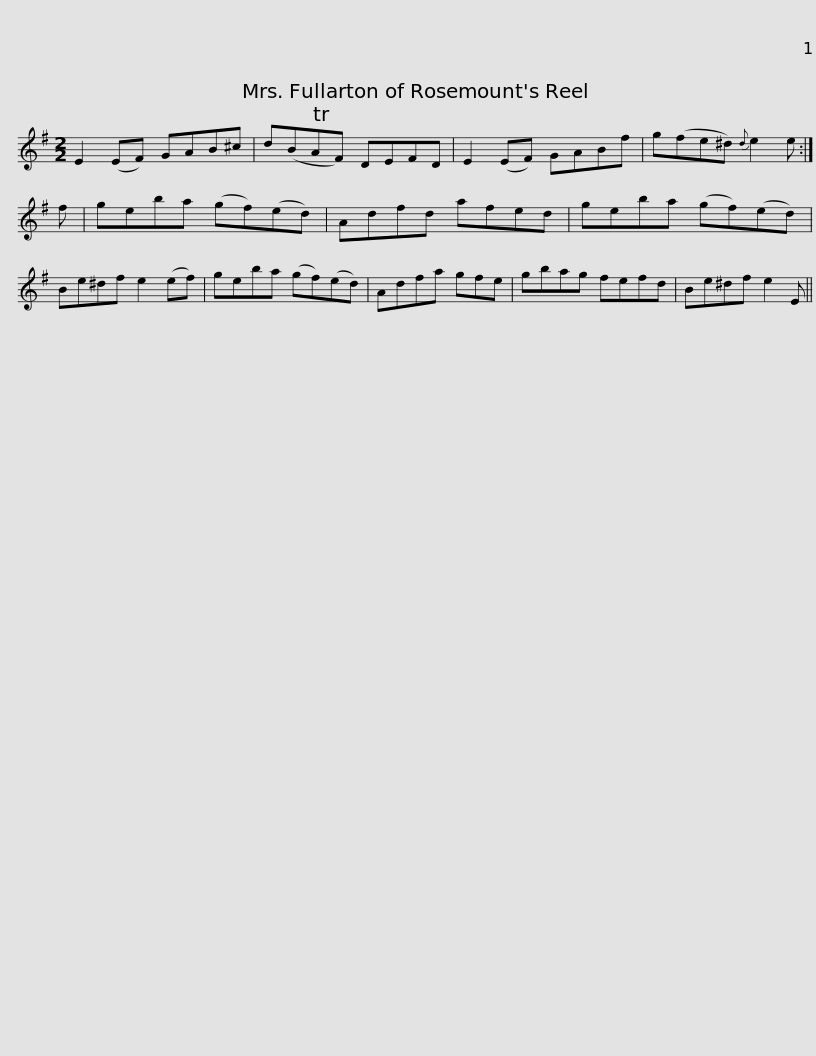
X:1
L:1/8
M:2/2
I:linebreak $
K:Emin
V:1 treble
V:1
 E2 (EF) GAB^c | d(BTAF) DEFD | E2 (EF) GABf | g(fe^d){d} e2 e :| f | %5
 geba (gf)(ed) |$ Adfd afed | geba (gf)(ed) | Be^df e2 (ef) | geba (gf)(ed) | %10
 Adfa gfe |$ gbag fefd | Be^df e2 E || %13
